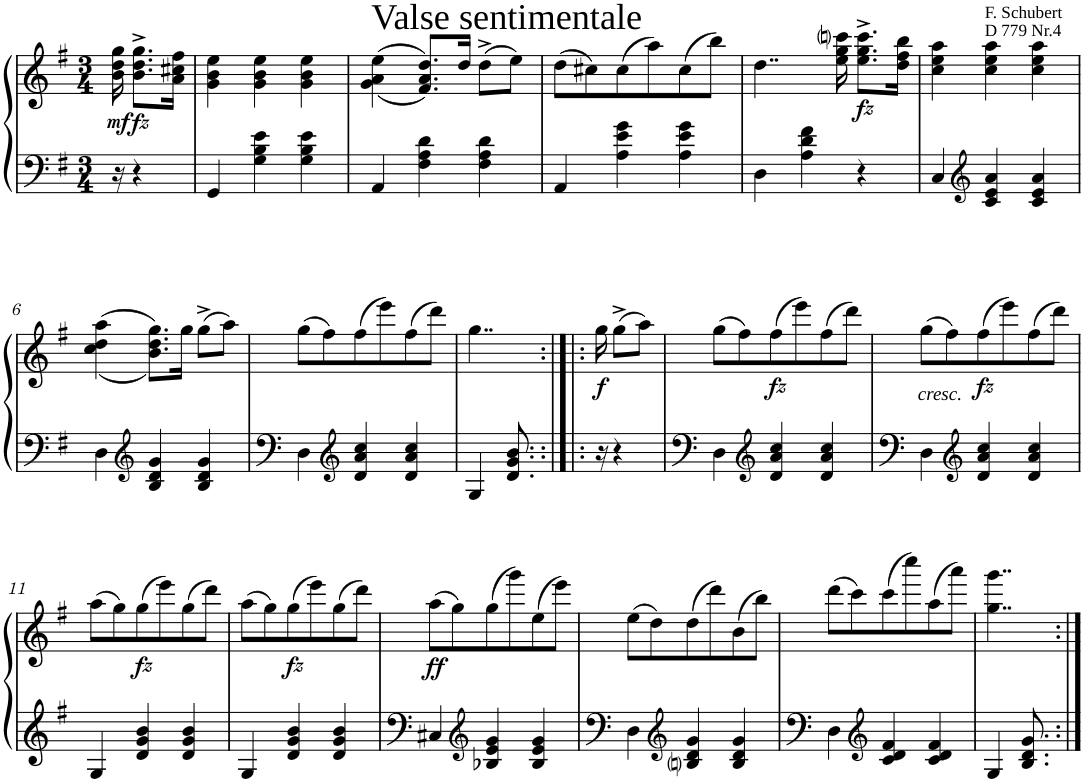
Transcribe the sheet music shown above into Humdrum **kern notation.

**kern	**kern	**dynam
*part1	*part1	*part1
*staff2	*staff1	*staff1/2
*I"Midi_1	*	*
*clefF4	*clefG2	*
*k[f#]	*k[f#]	*
*G:	*G:	*
*M3/4	*M3/4	*
=	=	=
!	!	!LO:DY:b
16r	16b\ 16dd\ 16gg\	mf
!	!	!LO:DY:b
4r	8.b\^ 8.dd\^ 8.gg\^L	fz
.	16a\ 16cc#X\ 16ff#\Jk	.
=1	=1	=1
4GG/	4g\ 4b\ 4ee\	.
4G\ 4B\ 4e\	4g\ 4b\ 4ee\	.
4G\ 4B\ 4e\	4g\ 4b\ 4ee\	.
=2	=2	=2
!	!LO:TX:a:t=Valse sentimentale	!
4AA/	(>(<4g\ 4a\ 4ee\	.
4F#\ 4A\ 4d\	8.f#/ 8.a/ 8.dd/L))	.
.	16dd/Jk	.
4F#\ 4A\ 4d\	(>8dd^\L	.
.	8ee\J)	.
=3	=3	=3
4AA/	(>8dd\L	.
.	8cc#X\)	.
4A\ 4e\ 4g\	(8cc#\	.
.	8aa\)	.
4A\ 4e\ 4g\	(8cc#\	.
.	8bb\J)	.
=4	=4	=4
4D\	4..dd\	.
4A\ 4d\ 4f#\	.	.
.	16ee\ 16gg\ 16cccni\	.
!	!	!LO:DY:b
4r	8.ee\^ 8.gg\^ 8.ccc\^L	fz
.	16dd\ 16ff#\ 16bb\Jk	.
=5	=5	=5
4C/	4cc\ 4ee\ 4aa\	.
*clefG2	*	*
!	!LO:TX:a:t=F. Schubert	!
!	!LO:TX:a:t=D 779 Nr.4	!
4c/ 4e/ 4a/	4cc\ 4ee\ 4aa\	.
4c/ 4e/ 4a/	4cc\ 4ee\ 4aa\	.
!!LO:LB:g=z
=6	=6	=6
4D\	(>(<4cc\ 4dd\ 4aa\	.
*clefG2	*	*
4B/ 4d/ 4g/	8.b\ 8.dd\ 8.gg\L))	.
.	16gg\Jk	.
4B/ 4d/ 4g/	(>8gg^\L	.
.	8aa\J)	.
=7	=7	=7
4D\	(>8gg\L	.
.	8ff#\)	.
*clefG2	*	*
4d/ 4a/ 4cc/	(8ff#\	.
.	8eee\)	.
4d/ 4a/ 4cc/	(8ff#\	.
.	8ddd\J)	.
=8	=8	=8
4G/	4..gg\	.
8.d/ 8.g/ 8.b/	.	.
=8X1:|!|:	=8X1:|!|:	=8X1:|!|:
!	!	!LO:DY:b
16r	16gg\	f
4r	(>8gg^\L	.
.	8aa\J)	.
=9	=9	=9
4D\	(>8gg\L	.
.	8ff#\)	.
*clefG2	*	*
!	!	!LO:DY:b
4d/ 4a/ 4cc/	(8ff#\	fz
.	8eee\)	.
4d/ 4a/ 4cc/	(8ff#\	.
.	8ddd\J)	.
=10	=10	=10
!	!LO:TX:b:i:t=cresc.	!
4D\	(>8gg\L	.
.	8ff#\)	.
*clefG2	*	*
!	!	!LO:DY:b
4d/ 4a/ 4cc/	(8ff#\	fz
.	8eee\)	.
4d/ 4a/ 4cc/	(8ff#\	.
.	8ddd\J)	.
!!LO:LB:g=z
=11	=11	=11
4G/	(>8aa\L	.
.	8gg\)	.
!	!	!LO:DY:b
4d/ 4g/ 4b/	(8gg\	fz
.	8eee\)	.
4d/ 4g/ 4b/	(8gg\	.
.	8ddd\J)	.
=12	=12	=12
4G/	(>8aa\L	.
.	8gg\)	.
!	!	!LO:DY:b
4d/ 4g/ 4b/	(8gg\	fz
.	8eee\)	.
4d/ 4g/ 4b/	(8gg\	.
.	8ddd\J)	.
=13	=13	=13
!	!	!LO:DY:b
4C#X/	(>8aa\L	ff
.	8gg\)	.
*clefG2	*	*
4B-X/ 4e/ 4g/	(8gg\	.
.	8ggg\)	.
4B-/ 4e/ 4g/	(8ee\	.
.	8eee\J)	.
=14	=14	=14
4D\	(>8ee\L	.
.	8dd\)	.
*clefG2	*	*
4Bni/ 4d/ 4g/	(8dd\	.
.	8ddd\)	.
4B/ 4d/ 4g/	(8b\	.
.	8bb\J)	.
=15	=15	=15
4D\	(>8ddd\L	.
.	8ccc\)	.
*clefG2	*	*
4c/ 4d/ 4f#/	(8ccc\	.
.	8cccc\)	.
4c/ 4d/ 4f#/	(8aa\	.
.	8aaa\J)	.
=16	=16	=16
4G/	4..gg\ 4..ggg\	.
8.B/ 8.d/ 8.g/	.	.
=:|!	=:|!	=:|!
*-	*-	*-
